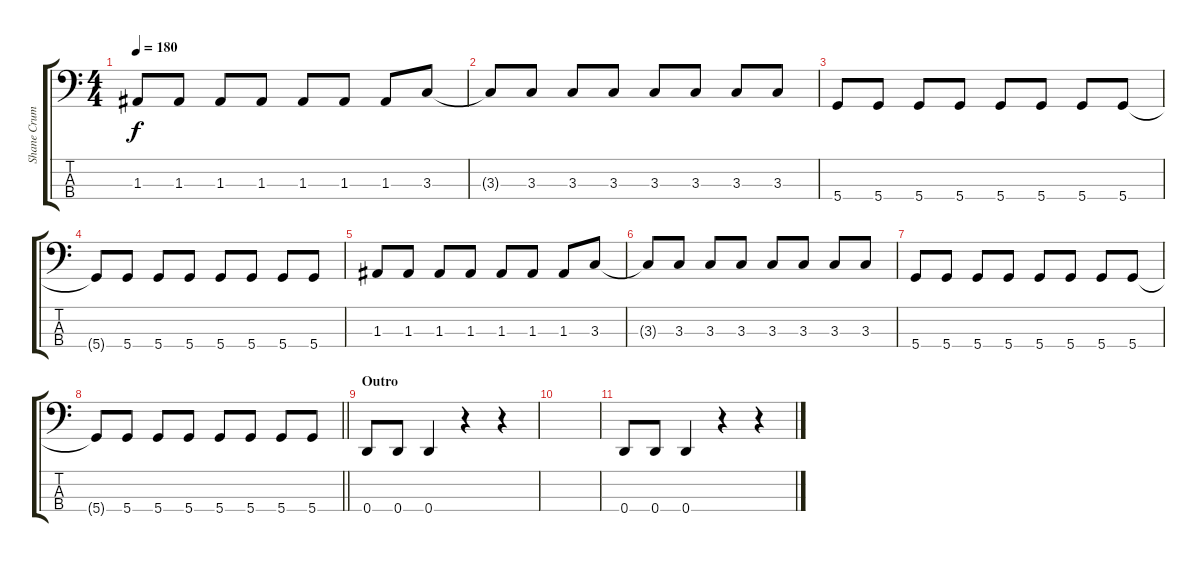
\track ("Shane Crump - Bass" "Shane Crum") {instrument electricbassfinger}
\staff {score tabs}
\tuning (G2 D2 A1 D1) {hide}
\ts (4 4)
\tempo 180
\clef f4
\ks c
1.3.8{dy f} 1.3.8 1.3.8 1.3.8 1.3.8 1.3.8 1.3.8 3.3.8 |
3.3{t}.8 3.3.8 3.3.8 3.3.8 3.3.8 3.3.8 3.3.8 3.3.8 |
5.4.8 5.4.8 5.4.8 5.4.8 5.4.8 5.4.8 5.4.8 5.4.8 |
5.4{t}.8 5.4.8 5.4.8 5.4.8 5.4.8 5.4.8 5.4.8 5.4.8 |
1.3.8 1.3.8 1.3.8 1.3.8 1.3.8 1.3.8 1.3.8 3.3.8 |
3.3{t}.8 3.3.8 3.3.8 3.3.8 3.3.8 3.3.8 3.3.8 3.3.8 |
5.4.8 5.4.8 5.4.8 5.4.8 5.4.8 5.4.8 5.4.8 5.4.8 |
\barLineRight lightlight
5.4{t}.8 5.4.8 5.4.8 5.4.8 5.4.8 5.4.8 5.4.8 5.4.8 |
\section ("" "Outro")
0.4.8 0.4.8 0.4.4 r.4 r.4 |
|
0.4.8 0.4.8 0.4.4 r.4 r.4
